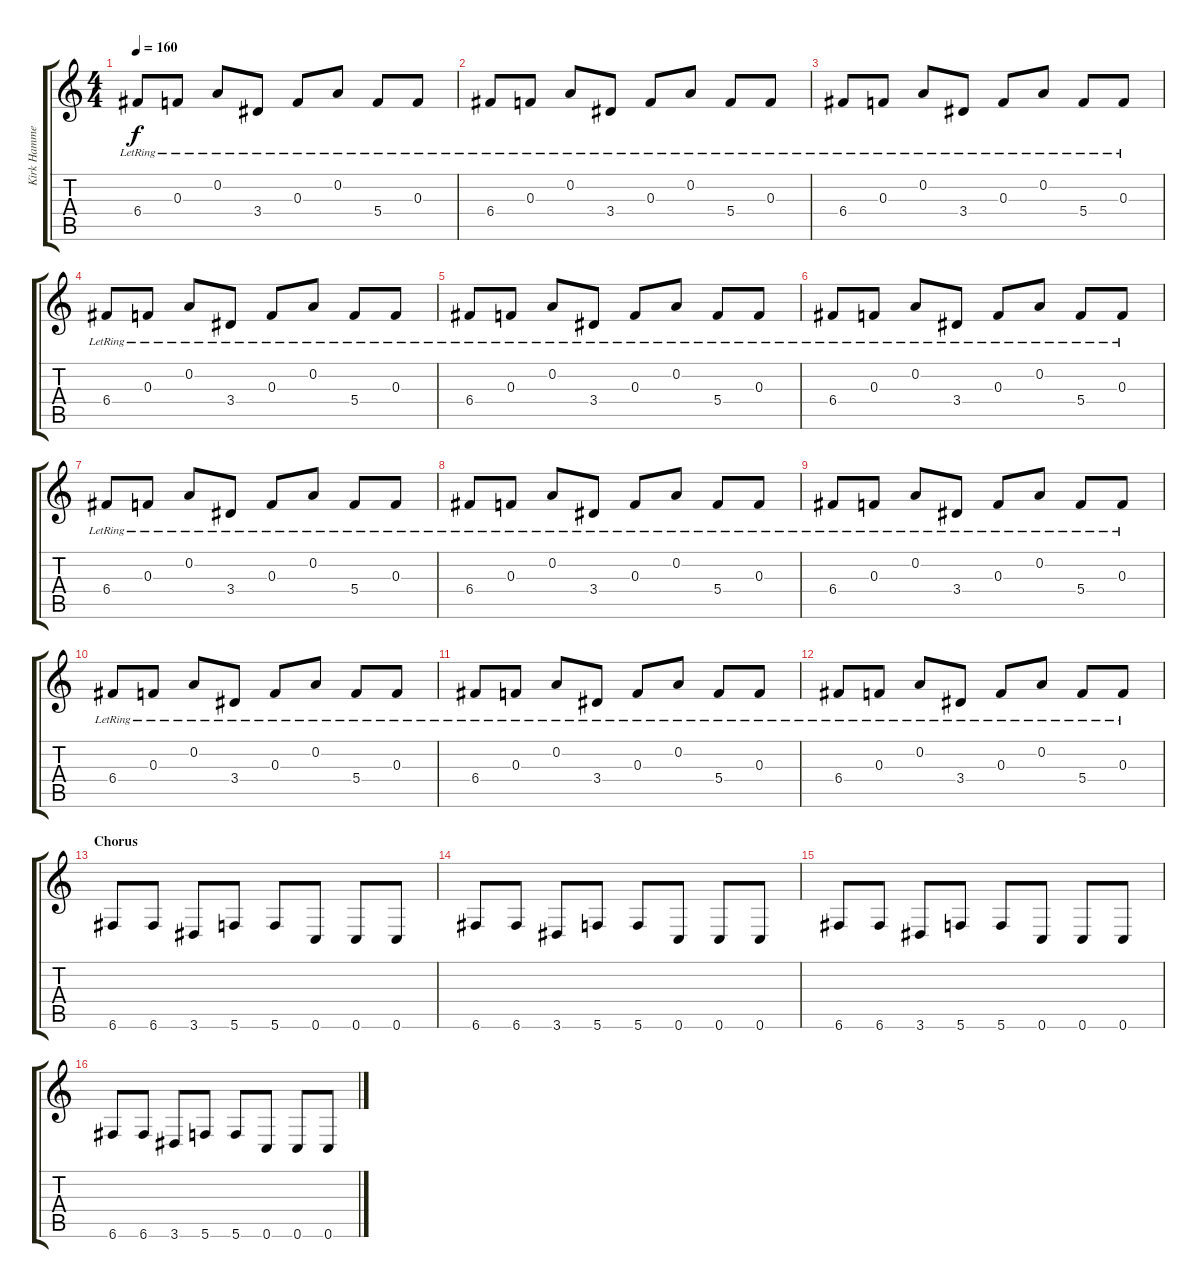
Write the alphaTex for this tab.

\track ("Kirk Hammet" "Kirk Hamme") {instrument overdrivenguitar}
\staff {score tabs}
\tuning (D4 A3 F3 C3 G2 C2) {hide}
\ts (4 4)
\tempo 160
\clef g2
\ks c
6.4{lr}.8{dy f} 0.3{lr}.8 0.2{lr}.8 3.4{lr}.8 0.3{lr}.8 0.2{lr}.8 5.4{lr}.8 0.3{lr}.8 |
6.4{lr}.8 0.3{lr}.8 0.2{lr}.8 3.4{lr}.8 0.3{lr}.8 0.2{lr}.8 5.4{lr}.8 0.3{lr}.8 |
6.4{lr}.8 0.3{lr}.8 0.2{lr}.8 3.4{lr}.8 0.3{lr}.8 0.2{lr}.8 5.4{lr}.8 0.3{lr}.8 |
6.4{lr}.8 0.3{lr}.8 0.2{lr}.8 3.4{lr}.8 0.3{lr}.8 0.2{lr}.8 5.4{lr}.8 0.3{lr}.8 |
6.4{lr}.8 0.3{lr}.8 0.2{lr}.8 3.4{lr}.8 0.3{lr}.8 0.2{lr}.8 5.4{lr}.8 0.3{lr}.8 |
6.4{lr}.8 0.3{lr}.8 0.2{lr}.8 3.4{lr}.8 0.3{lr}.8 0.2{lr}.8 5.4{lr}.8 0.3{lr}.8 |
6.4{lr}.8 0.3{lr}.8 0.2{lr}.8 3.4{lr}.8 0.3{lr}.8 0.2{lr}.8 5.4{lr}.8 0.3{lr}.8 |
6.4{lr}.8 0.3{lr}.8 0.2{lr}.8 3.4{lr}.8 0.3{lr}.8 0.2{lr}.8 5.4{lr}.8 0.3{lr}.8 |
6.4{lr}.8 0.3{lr}.8 0.2{lr}.8 3.4{lr}.8 0.3{lr}.8 0.2{lr}.8 5.4{lr}.8 0.3{lr}.8 |
6.4{lr}.8 0.3{lr}.8 0.2{lr}.8 3.4{lr}.8 0.3{lr}.8 0.2{lr}.8 5.4{lr}.8 0.3{lr}.8 |
6.4{lr}.8 0.3{lr}.8 0.2{lr}.8 3.4{lr}.8 0.3{lr}.8 0.2{lr}.8 5.4{lr}.8 0.3{lr}.8 |
6.4{lr}.8 0.3{lr}.8 0.2{lr}.8 3.4{lr}.8 0.3{lr}.8 0.2{lr}.8 5.4{lr}.8 0.3{lr}.8 |
\section ("" "Chorus")
6.6.8{volume 16 instrument overdrivenguitar} 6.6.8 3.6.8 5.6.8 5.6.8 0.6.8 0.6.8 0.6.8 |
6.6.8 6.6.8 3.6.8 5.6.8 5.6.8 0.6.8 0.6.8 0.6.8 |
6.6.8 6.6.8 3.6.8 5.6.8 5.6.8 0.6.8 0.6.8 0.6.8 |
6.6.8 6.6.8 3.6.8 5.6.8 5.6.8 0.6.8 0.6.8 0.6.8
